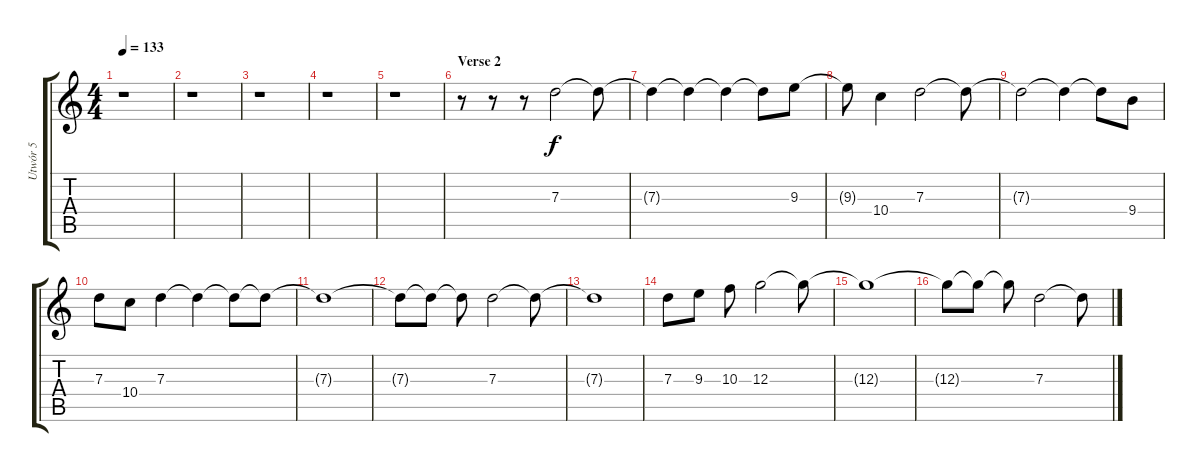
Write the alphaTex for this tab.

\track ("Utwór 5" "Utwór 5") {instrument overdrivenguitar}
\staff {score tabs}
\tuning (E4 B3 G3 D3 A2 E2) {hide}
\ts (4 4)
\tempo 133
\clef g2
\ks c
r.1{dy f} |
r.1 |
r.1 |
r.1 |
r.1 |
\section ("" "Verse 2")
r.8 r.8 r.8 7.3.2 7.3{t}.8 |
7.3{t}.4 7.3{t}.4 7.3{t}.4 7.3{t}.8 9.3.8 |
9.3{t}.8 10.4.4 7.3.2 7.3{t}.8 |
7.3{t}.2 7.3{t}.4 7.3{t}.8 9.4.8 |
7.3.8 10.4.8 7.3.4 7.3{t}.4 7.3{t}.8 7.3{t}.8 |
7.3{t}.1 |
7.3{t}.8 7.3{t}.8 7.3{t}.8 7.3.2 7.3{t}.8 |
7.3{t}.1 |
7.3.8 9.3.8 10.3.8 12.3.2 12.3{t}.8 |
12.3{t}.1 |
12.3{t}.8 12.3{t}.8 12.3{t}.8 7.3.2 7.3{t}.8
